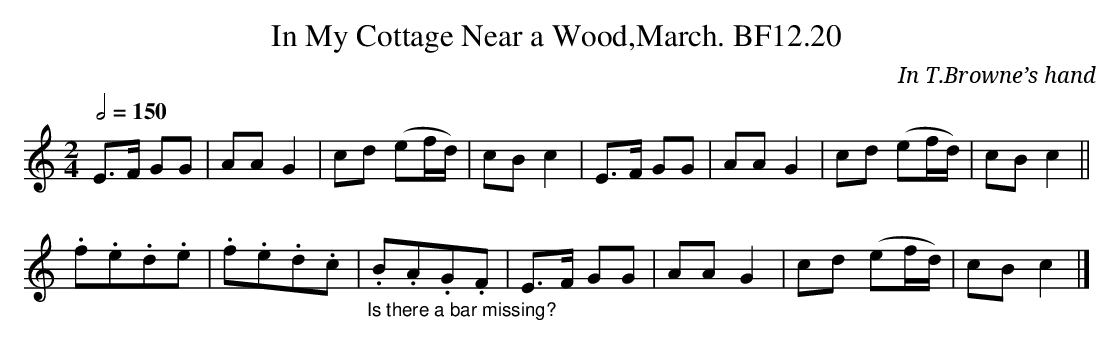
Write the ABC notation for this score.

X:1
T:In My Cottage Near a Wood,March. BF12.20
M:2/4
L:1/8
Q:1/2=150
C:In T.Browne’s hand
K:C
E>F GG|AAG2|cd (ef/d/)|cBc2|E>F GG|AAG2|cd (ef/d/)|cBc2||
.f.e.d.e|.f.e.d.c|"_Is there a bar missing?".B.A.G.F|\
E>F GG|AAG2|cd (ef/d/)|cBc2|]
